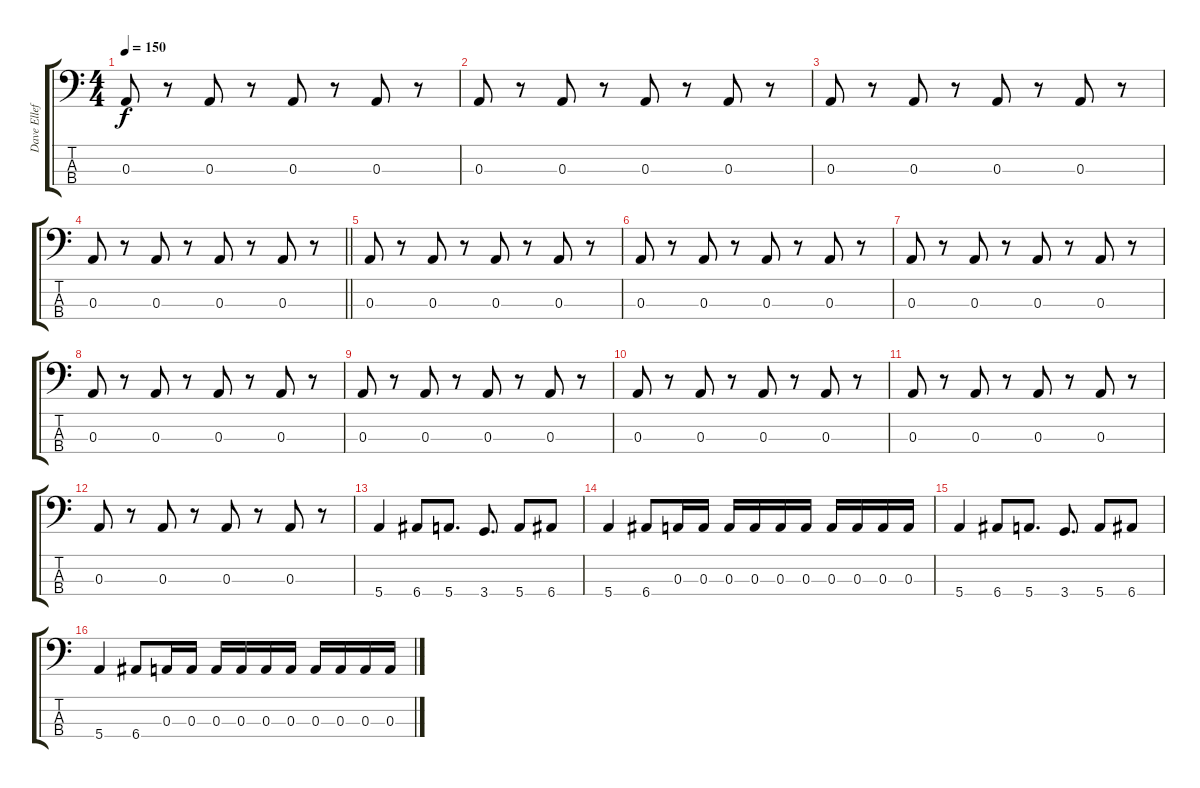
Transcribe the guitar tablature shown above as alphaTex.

\track ("Dave Ellefson" "Dave Ellef") {instrument electricbasspick}
\staff {score tabs}
\tuning (G2 D2 A1 E1) {hide}
\ts (4 4)
\tempo 150
\clef f4
\ks c
0.3.8{dy f} r.8 0.3.8 r.8 0.3.8 r.8 0.3.8 r.8 |
0.3.8 r.8 0.3.8 r.8 0.3.8 r.8 0.3.8 r.8 |
0.3.8 r.8 0.3.8 r.8 0.3.8 r.8 0.3.8 r.8 |
\barLineRight lightlight
0.3.8 r.8 0.3.8 r.8 0.3.8 r.8 0.3.8 r.8 |
0.3.8 r.8 0.3.8 r.8 0.3.8 r.8 0.3.8 r.8 |
0.3.8 r.8 0.3.8 r.8 0.3.8 r.8 0.3.8 r.8 |
0.3.8 r.8 0.3.8 r.8 0.3.8 r.8 0.3.8 r.8 |
0.3.8 r.8 0.3.8 r.8 0.3.8 r.8 0.3.8 r.8 |
0.3.8 r.8 0.3.8 r.8 0.3.8 r.8 0.3.8 r.8 |
0.3.8 r.8 0.3.8 r.8 0.3.8 r.8 0.3.8 r.8 |
0.3.8 r.8 0.3.8 r.8 0.3.8 r.8 0.3.8 r.8 |
0.3.8 r.8 0.3.8 r.8 0.3.8 r.8 0.3.8 r.8 |
5.4.4 6.4.8 5.4.8{d} 3.4.8{d} 5.4.8 6.4.8 |
5.4.4 6.4.8 0.3.16 0.3.16 0.3.16 0.3.16 0.3.16 0.3.16 0.3.16 0.3.16 0.3.16 0.3.16 |
5.4.4 6.4.8 5.4.8{d} 3.4.8{d} 5.4.8 6.4.8 |
5.4.4 6.4.8 0.3.16 0.3.16 0.3.16 0.3.16 0.3.16 0.3.16 0.3.16 0.3.16 0.3.16 0.3.16
